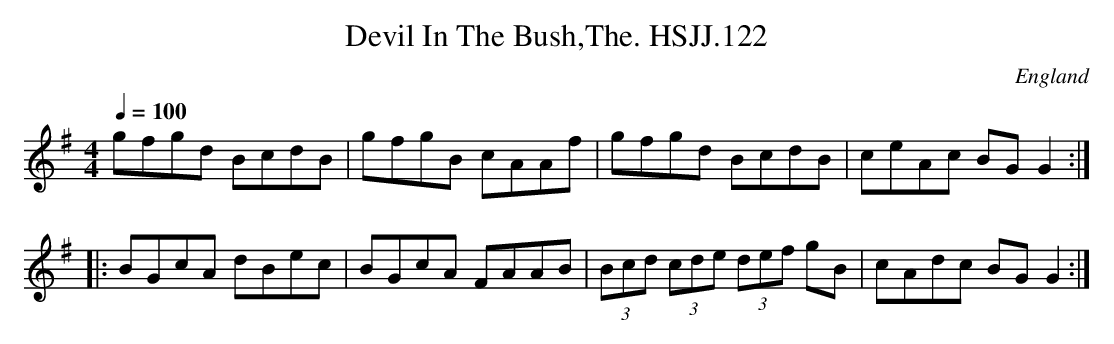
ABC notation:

X:1
T:Devil In The Bush,The. HSJJ.122
M:4/4
L:1/8
Q:1/4=100
O:England
K:G
gfgd BcdB|gfgB cAAf|gfgd BcdB|ceAc BGG2:|
|:BGcA dBec|BGcA FAAB|(3Bcd (3cde (3def gB|cAdc BGG2:|
